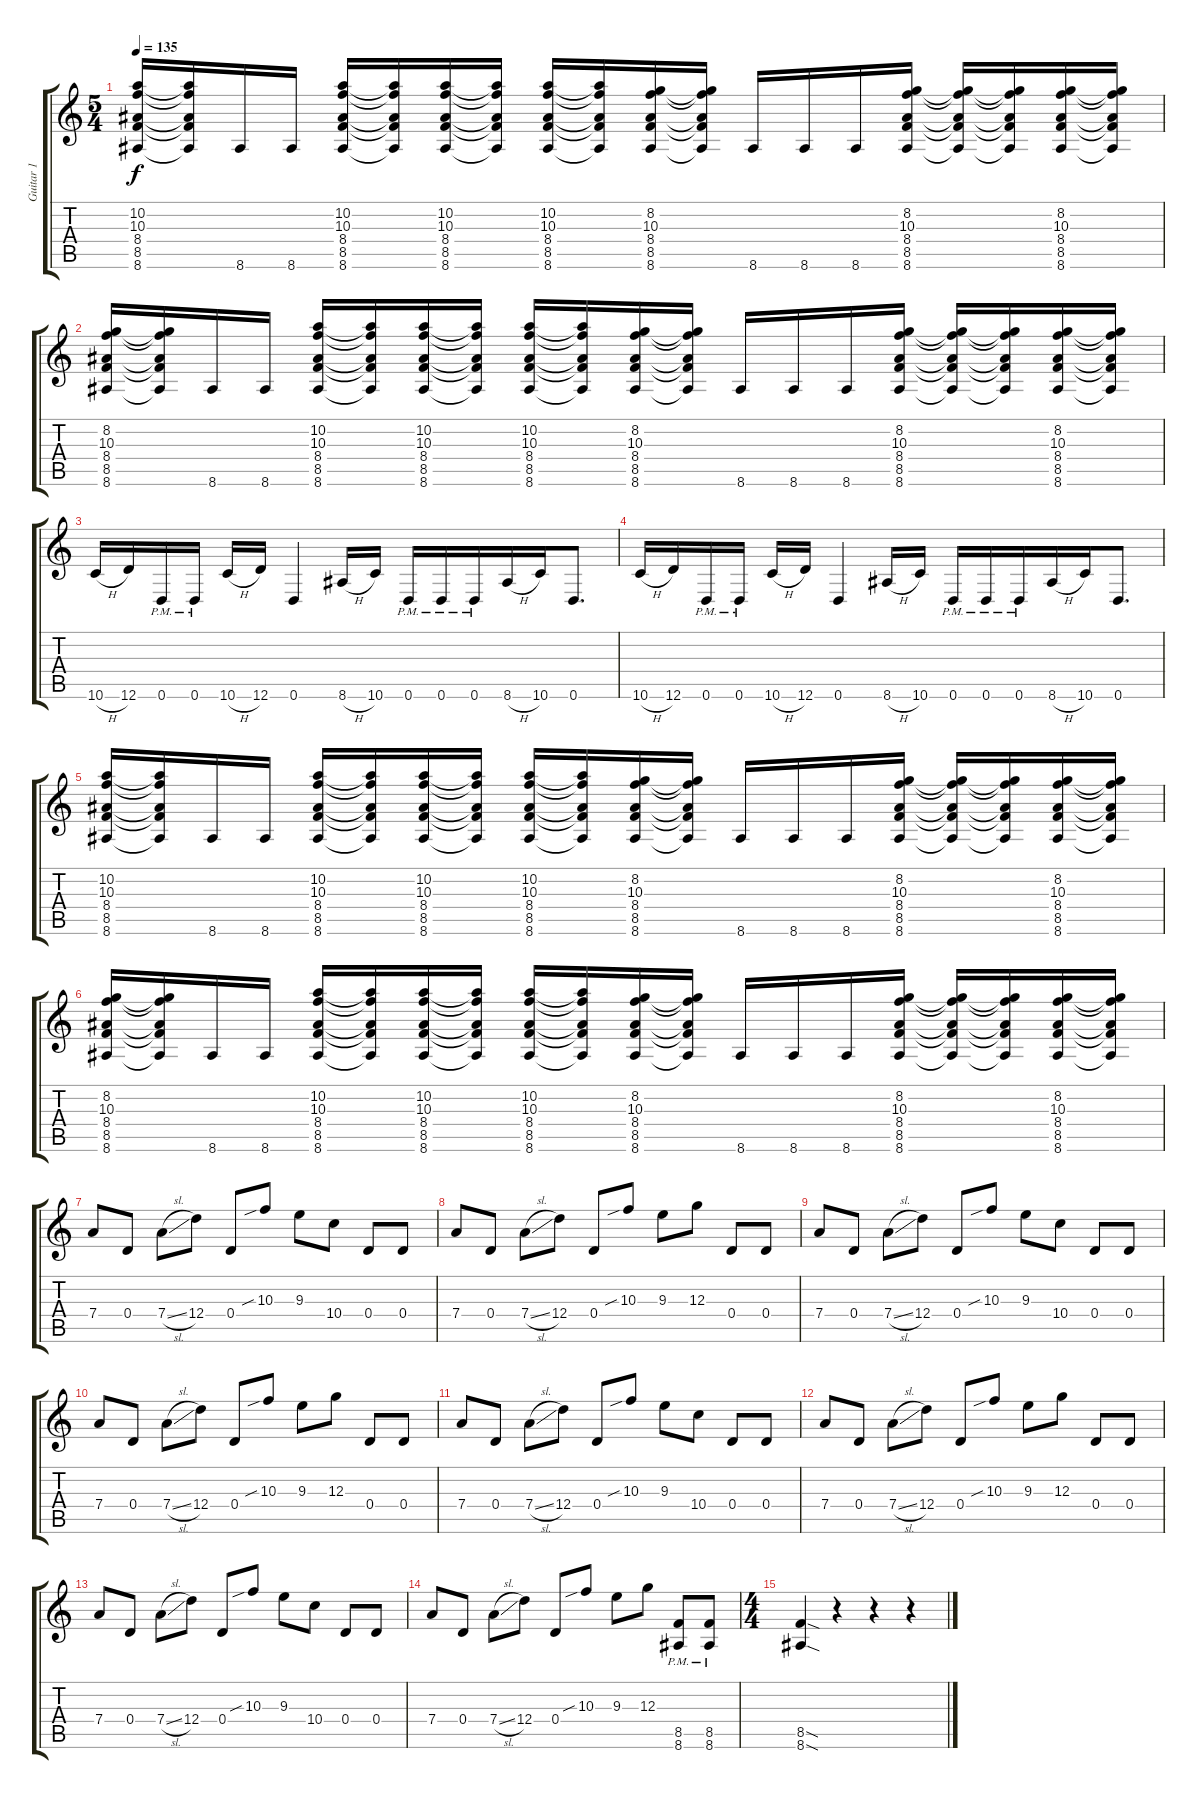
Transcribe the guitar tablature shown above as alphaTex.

\track ("Guitar 1" "Guitar 1") {instrument distortionguitar}
\staff {score tabs}
\tuning (E4 B3 G3 D3 A2 D2) {hide}
\ts (5 4)
\tempo 135
\clef g2
\ks c
(10.2 10.3 8.4 8.5 8.6).16{dy f} (10.2{t} 10.3{t} 8.4{t} 8.5{t} 8.6{t}).16 8.6.16 8.6.16 (10.2 10.3 8.4 8.5 8.6).16 (10.2{t} 10.3{t} 8.4{t} 8.5{t} 8.6{t}).16 (10.2 10.3 8.4 8.5 8.6).16 (10.2{t} 10.3{t} 8.4{t} 8.5{t} 8.6{t}).16 (10.2 10.3 8.4 8.5 8.6).16 (10.2{t} 10.3{t} 8.4{t} 8.5{t} 8.6{t}).16 (8.2 10.3 8.4 8.5 8.6).16 (8.2{t} 10.3{t} 8.4{t} 8.5{t} 8.6{t}).16 8.6.16 8.6.16 8.6.16 (8.2 10.3 8.4 8.5 8.6).16 (8.2{t} 10.3{t} 8.4{t} 8.5{t} 8.6{t}).16 (8.2{t} 10.3{t} 8.4{t} 8.5{t} 8.6{t}).16 (8.2 10.3 8.4 8.5 8.6).16 (8.2{t} 10.3{t} 8.4{t} 8.5{t} 8.6{t}).16 |
(8.2 10.3 8.4 8.5 8.6).16 (8.2{t} 10.3{t} 8.4{t} 8.5{t} 8.6{t}).16 8.6.16 8.6.16 (10.2 10.3 8.4 8.5 8.6).16 (10.2{t} 10.3{t} 8.4{t} 8.5{t} 8.6{t}).16 (10.2 10.3 8.4 8.5 8.6).16 (10.2{t} 10.3{t} 8.4{t} 8.5{t} 8.6{t}).16 (10.2 10.3 8.4 8.5 8.6).16 (10.2{t} 10.3{t} 8.4{t} 8.5{t} 8.6{t}).16 (8.2 10.3 8.4 8.5 8.6).16 (8.2{t} 10.3{t} 8.4{t} 8.5{t} 8.6{t}).16 8.6.16 8.6.16 8.6.16 (8.2 10.3 8.4 8.5 8.6).16 (8.2{t} 10.3{t} 8.4{t} 8.5{t} 8.6{t}).16 (8.2{t} 10.3{t} 8.4{t} 8.5{t} 8.6{t}).16 (8.2 10.3 8.4 8.5 8.6).16 (8.2{t} 10.3{t} 8.4{t} 8.5{t} 8.6{t}).16 |
10.6{h}.16{beam Up beam merge} 12.6.16 0.6{pm}.16{beam merge} 0.6{pm}.16 10.6{h}.16{beam merge} 12.6.16{beam merge} 0.6.4 8.6{h}.16{beam merge} 10.6.16 0.6{pm}.16{beam merge} 0.6{pm}.16 0.6{pm}.16 8.6{h}.16{beam merge} 10.6.16{beam merge} 0.6.8{d} |
10.6{h}.16{beam Up beam merge} 12.6.16 0.6{pm}.16{beam merge} 0.6{pm}.16 10.6{h}.16{beam merge} 12.6.16{beam merge} 0.6.4 8.6{h}.16{beam merge} 10.6.16 0.6{pm}.16{beam merge} 0.6{pm}.16 0.6{pm}.16 8.6{h}.16{beam merge} 10.6.16{beam merge} 0.6.8{d} |
(10.2 10.3 8.4 8.5 8.6).16 (10.2{t} 10.3{t} 8.4{t} 8.5{t} 8.6{t}).16 8.6.16 8.6.16 (10.2 10.3 8.4 8.5 8.6).16 (10.2{t} 10.3{t} 8.4{t} 8.5{t} 8.6{t}).16 (10.2 10.3 8.4 8.5 8.6).16 (10.2{t} 10.3{t} 8.4{t} 8.5{t} 8.6{t}).16 (10.2 10.3 8.4 8.5 8.6).16 (10.2{t} 10.3{t} 8.4{t} 8.5{t} 8.6{t}).16 (8.2 10.3 8.4 8.5 8.6).16 (8.2{t} 10.3{t} 8.4{t} 8.5{t} 8.6{t}).16 8.6.16 8.6.16 8.6.16 (8.2 10.3 8.4 8.5 8.6).16 (8.2{t} 10.3{t} 8.4{t} 8.5{t} 8.6{t}).16 (8.2{t} 10.3{t} 8.4{t} 8.5{t} 8.6{t}).16 (8.2 10.3 8.4 8.5 8.6).16 (8.2{t} 10.3{t} 8.4{t} 8.5{t} 8.6{t}).16 |
(8.2 10.3 8.4 8.5 8.6).16 (8.2{t} 10.3{t} 8.4{t} 8.5{t} 8.6{t}).16 8.6.16 8.6.16 (10.2 10.3 8.4 8.5 8.6).16 (10.2{t} 10.3{t} 8.4{t} 8.5{t} 8.6{t}).16 (10.2 10.3 8.4 8.5 8.6).16 (10.2{t} 10.3{t} 8.4{t} 8.5{t} 8.6{t}).16 (10.2 10.3 8.4 8.5 8.6).16 (10.2{t} 10.3{t} 8.4{t} 8.5{t} 8.6{t}).16 (8.2 10.3 8.4 8.5 8.6).16 (8.2{t} 10.3{t} 8.4{t} 8.5{t} 8.6{t}).16 8.6.16 8.6.16 8.6.16 (8.2 10.3 8.4 8.5 8.6).16 (8.2{t} 10.3{t} 8.4{t} 8.5{t} 8.6{t}).16 (8.2{t} 10.3{t} 8.4{t} 8.5{t} 8.6{t}).16 (8.2 10.3 8.4 8.5 8.6).16 (8.2{t} 10.3{t} 8.4{t} 8.5{t} 8.6{t}).16 |
7.4.8 0.4.8 7.4{sl}.8 12.4.8 0.4.8 10.3{sib}.8 9.3.8 10.4.8 0.4.8 0.4.8 |
7.4.8 0.4.8 7.4{sl}.8 12.4.8 0.4.8 10.3{sib}.8 9.3.8 12.3.8 0.4.8 0.4.8 |
7.4.8 0.4.8 7.4{sl}.8 12.4.8 0.4.8 10.3{sib}.8 9.3.8 10.4.8 0.4.8 0.4.8 |
7.4.8 0.4.8 7.4{sl}.8 12.4.8 0.4.8 10.3{sib}.8 9.3.8 12.3.8 0.4.8 0.4.8 |
7.4.8 0.4.8 7.4{sl}.8 12.4.8 0.4.8 10.3{sib}.8 9.3.8 10.4.8 0.4.8 0.4.8 |
7.4.8 0.4.8 7.4{sl}.8 12.4.8 0.4.8 10.3{sib}.8 9.3.8 12.3.8 0.4.8 0.4.8 |
7.4.8 0.4.8 7.4{sl}.8 12.4.8 0.4.8 10.3{sib}.8 9.3.8 10.4.8 0.4.8 0.4.8 |
7.4.8 0.4.8 7.4{sl}.8 12.4.8 0.4.8 10.3{sib}.8 9.3.8 12.3.8 (8.5{pm} 8.6{pm}).8 (8.5{pm} 8.6{pm}).8 |
\ts (4 4)
(8.5{sod} 8.6{sod}).4 r.4 r.4 r.4
